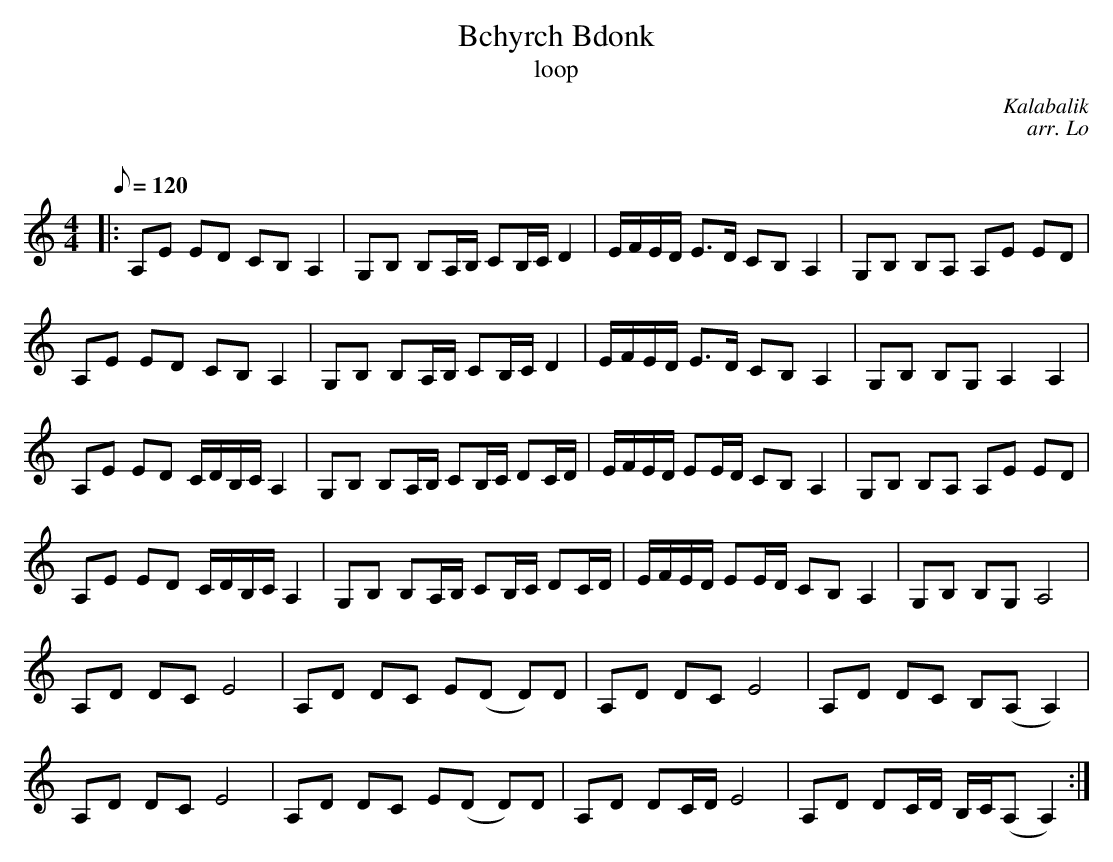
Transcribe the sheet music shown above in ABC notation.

X:1
T: Bchyrch Bdonk
T: loop
C: Kalabalik
C: arr. Lo
C:
M: 4/4
L: 1/8
K: C
Q: 120
|: A,E ED CB, A,2 | G,B, B,A,/B,/ CB,/C/ D2 | E/F/E/D/ E>D CB, A,2 | G,B, B,A, A,E ED |
A,E ED CB, A,2 | G,B, B,A,/B,/ CB,/C/ D2 | E/F/E/D/ E>D CB, A,2 | G,B, B,G, A,2 A,2 |
A,E ED C/D/B,/C/ A,2 | G,B, B,A,/B,/ CB,/C/ DC/D/ | E/F/E/D/ EE/D/ CB, A,2 | G,B, B,A, A,E ED |
A,E ED C/D/B,/C/ A,2 | G,B, B,A,/B,/ CB,/C/ DC/D/ | E/F/E/D/ EE/D/ CB, A,2 | G,B, B,G, A,4 |
A,D DC E4 | A,D DC E(D D)D | A,D DC E4 | A,D DC B,(A, A,2) |
A,D DC E4 | A,D DC E(D D)D | A,D DC/D/ E4 | A,D DC/D/ B,/C/(A, A,2) :|
